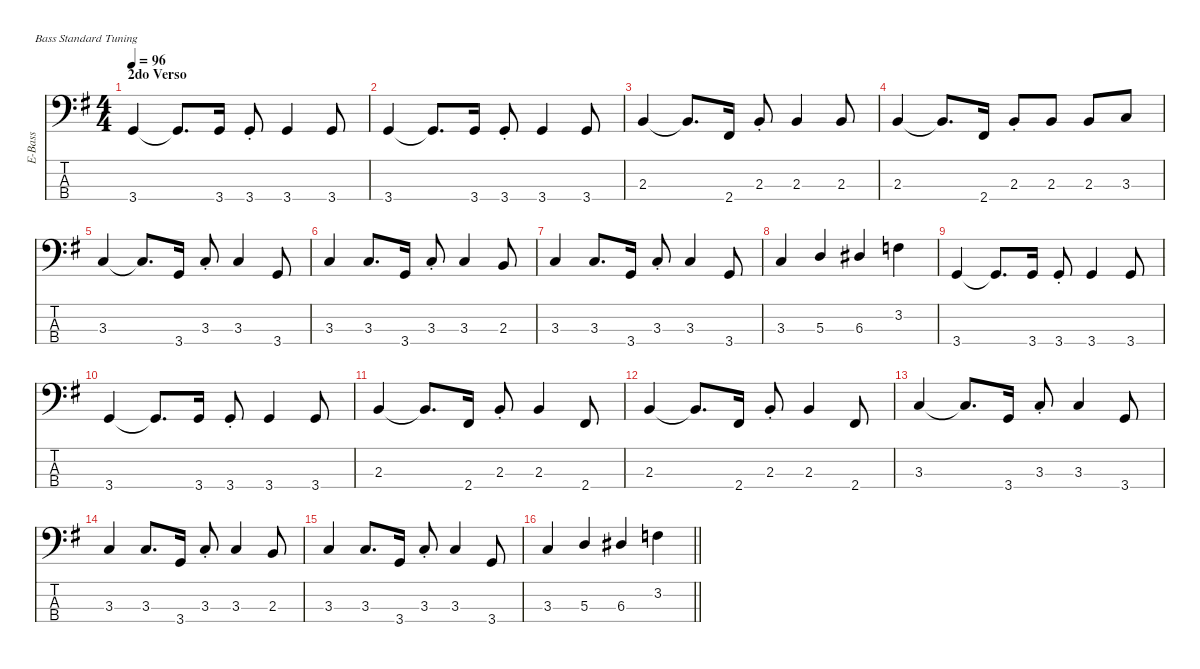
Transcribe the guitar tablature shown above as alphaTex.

\hideDynamics
\bracketExtendMode nobrackets
\otherSystemsTrackNameOrientation horizontal
\track ("Bass" "E-Bass") {defaultSystemsLayout 4 instrument electricbassfinger}
\staff {score tabs}
\tuning (G2 D2 A1 E1)
\ts (4 4)
\section ("" "2do Verso")
\tempo 96
\clef f4
\ks g
3.4{acc forcenatural}.4{dy f beam Up} 3.4{t acc forcenatural}.8{d beam Up} 3.4{acc forcenatural}.16{beam Up} 3.4{st acc forcenatural}.8{beam Up} 3.4{acc forcenatural}.4{beam Up} 3.4{acc forcenatural}.8{beam Up} |
3.4{acc forcenatural}.4{beam Up} 3.4{t acc forcenatural}.8{d beam Up} 3.4{acc forcenatural}.16{beam Up} 3.4{st acc forcenatural}.8{beam Up} 3.4{acc forcenatural}.4{beam Up} 3.4{acc forcenatural}.8{beam Up} |
2.3{acc forcenatural}.4{beam Up} 2.3{t acc forcenatural}.8{d beam Up} 2.4{acc #}.16{beam Up} 2.3{st acc forcenatural}.8{beam Up} 2.3{acc forcenatural}.4{beam Up} 2.3{acc forcenatural}.8{beam Up} |
2.3{acc forcenatural}.4{beam Up} 2.3{t acc forcenatural}.8{d beam Up} 2.4{acc #}.16{beam Up} 2.3{st acc forcenatural}.8{beam Up} 2.3{acc forcenatural}.8{beam Up} 2.3{acc forcenatural}.8{beam Up} 3.3{acc forcenatural}.8{beam Up} |
3.3{acc forcenatural}.4{beam Up} 3.3{t acc forcenatural}.8{d beam Up} 3.4{acc forcenatural}.16{beam Up} 3.3{st acc forcenatural}.8{beam Up} 3.3{acc forcenatural}.4{beam Up} 3.4{acc forcenatural}.8{beam Up} |
3.3{acc forcenatural}.4{beam Up} 3.3{acc forcenatural}.8{d beam Up} 3.4{acc forcenatural}.16{beam Up} 3.3{st acc forcenatural}.8{beam Up} 3.3{acc forcenatural}.4{beam Up} 2.3{acc forcenatural}.8{beam Up} |
3.3{acc forcenatural}.4{beam Up} 3.3{acc forcenatural}.8{d beam Up} 3.4{acc forcenatural}.16{beam Up} 3.3{st acc forcenatural}.8{beam Up} 3.3{acc forcenatural}.4{beam Up} 3.4{acc forcenatural}.8{beam Up} |
3.3{acc forcenatural}.4{beam Up} 5.3{acc forcenatural}.4{beam Up} 6.3{acc #}.4{beam Up} 3.2{acc forcenatural}.4{beam Down} |
3.4{acc forcenatural}.4{beam Up} 3.4{t acc forcenatural}.8{d beam Up} 3.4{acc forcenatural}.16{beam Up} 3.4{st acc forcenatural}.8{beam Up} 3.4{acc forcenatural}.4{beam Up} 3.4{acc forcenatural}.8{beam Up} |
3.4{acc forcenatural}.4{beam Up} 3.4{t acc forcenatural}.8{d beam Up} 3.4{acc forcenatural}.16{beam Up} 3.4{st acc forcenatural}.8{beam Up} 3.4{acc forcenatural}.4{beam Up} 3.4{acc forcenatural}.8{beam Up} |
2.3{acc forcenatural}.4{beam Up} 2.3{t acc forcenatural}.8{d beam Up} 2.4{acc #}.16{beam Up} 2.3{st acc forcenatural}.8{beam Up} 2.3{acc forcenatural}.4{beam Up} 2.4{acc #}.8{beam Up} |
2.3{acc forcenatural}.4{beam Up} 2.3{t acc forcenatural}.8{d beam Up} 2.4{acc #}.16{beam Up} 2.3{st acc forcenatural}.8{beam Up} 2.3{acc forcenatural}.4{beam Up} 2.4{acc #}.8{beam Up} |
3.3{acc forcenatural}.4{beam Up} 3.3{t acc forcenatural}.8{d beam Up} 3.4{acc forcenatural}.16{beam Up} 3.3{st acc forcenatural}.8{beam Up} 3.3{acc forcenatural}.4{beam Up} 3.4{acc forcenatural}.8{beam Up} |
3.3{acc forcenatural}.4{beam Up} 3.3{acc forcenatural}.8{d beam Up} 3.4{acc forcenatural}.16{beam Up} 3.3{st acc forcenatural}.8{beam Up} 3.3{acc forcenatural}.4{beam Up} 2.3{acc forcenatural}.8{beam Up} |
3.3{acc forcenatural}.4{beam Up} 3.3{acc forcenatural}.8{d beam Up} 3.4{acc forcenatural}.16{beam Up} 3.3{st acc forcenatural}.8{beam Up} 3.3{acc forcenatural}.4{beam Up} 3.4{acc forcenatural}.8{beam Up} |
\barLineRight lightlight
3.3{acc forcenatural}.4{beam Up} 5.3{acc forcenatural}.4{beam Up} 6.3{acc #}.4{beam Up} 3.2{acc forcenatural}.4{beam Down}
